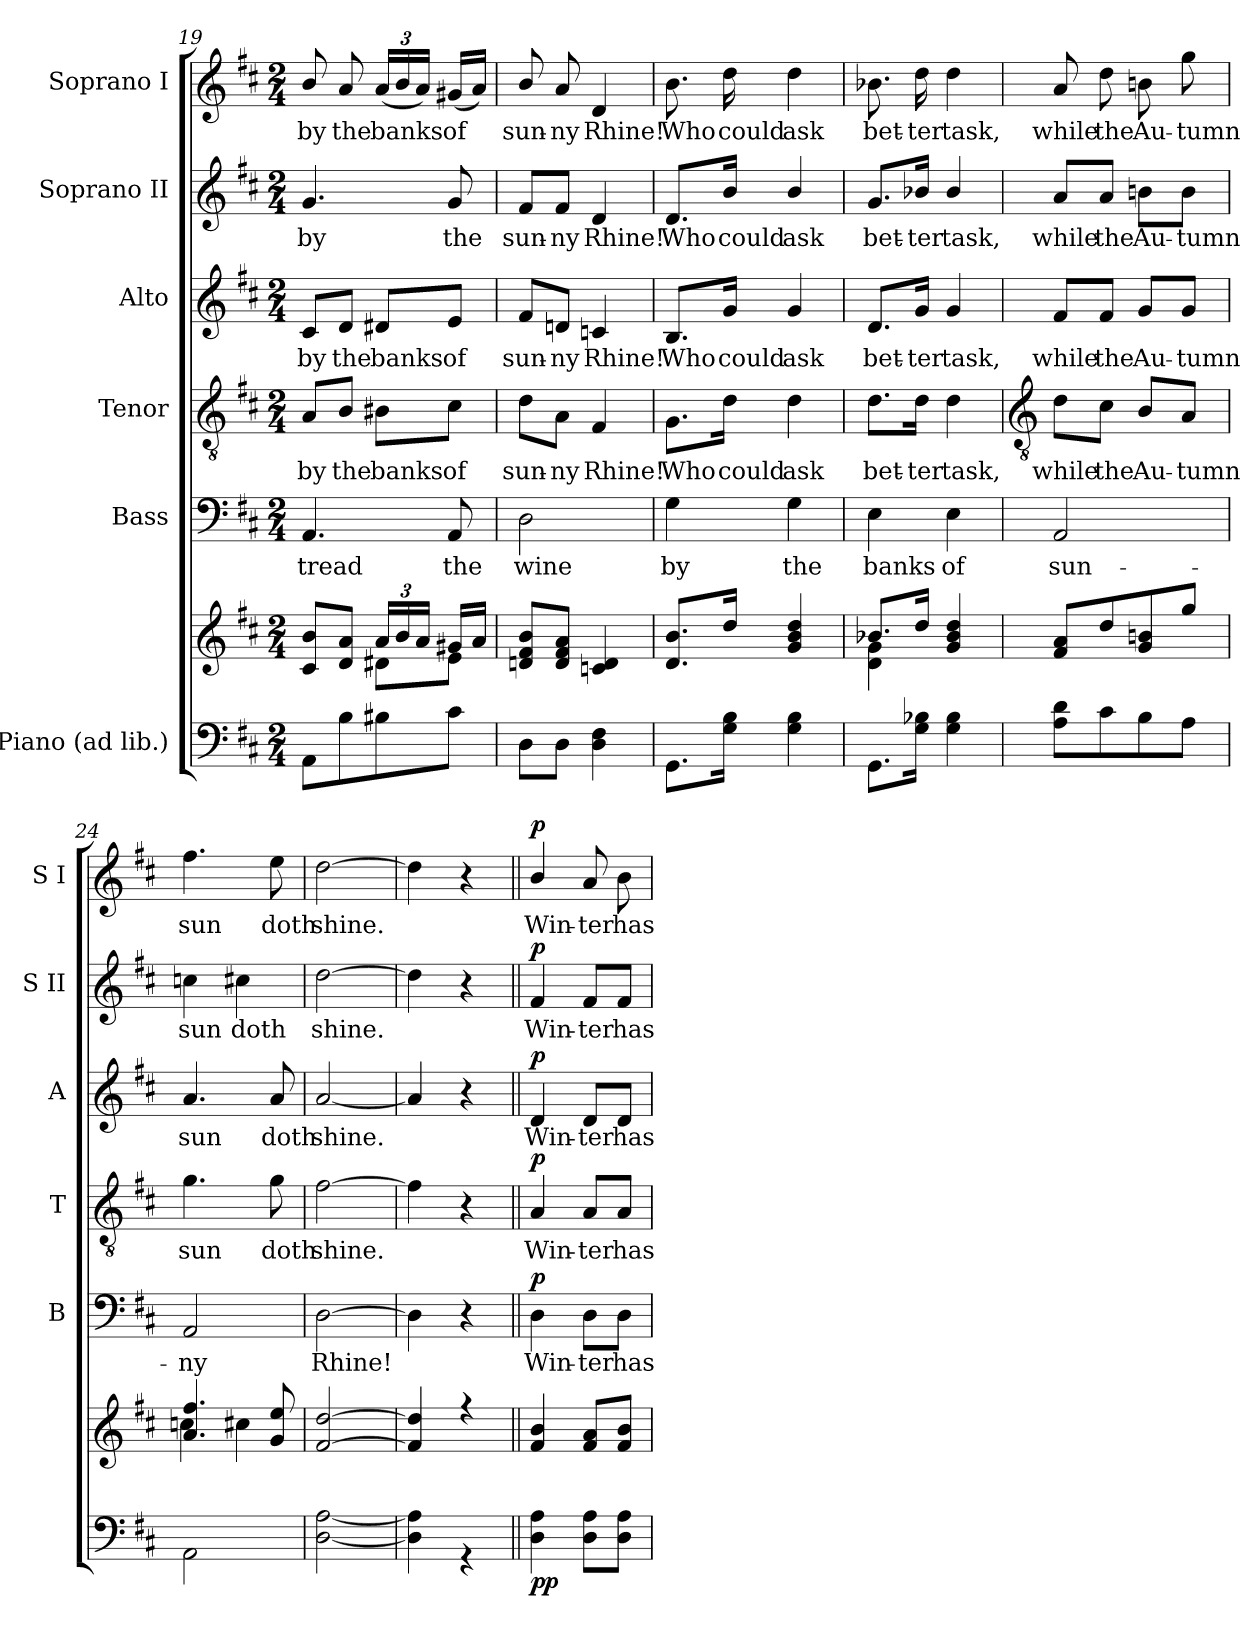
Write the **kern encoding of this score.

**kern	**kern	**dynam	**kern	**text	**dynam	**kern	**text	**dynam	**kern	**text	**dynam	**kern	**text	**dynam	**kern	**text	**dynam
*part6	*part6	*part6	*part5	*part5	*part5	*part4	*part4	*part4	*part3	*part3	*part3	*part2	*part2	*part2	*part1	*part1	*part1
*staff7	*staff6	*staff6/7	*staff5	*staff5	*staff5	*staff4	*staff4	*staff4	*staff3	*staff3	*staff3	*staff2	*staff2	*staff2	*staff1	*staff1	*staff1
*I"Piano (ad lib.)	*	*	*I"Bass	*	*	*I"Tenor	*	*	*I"Alto	*	*	*I"Soprano II	*	*	*I"Soprano I	*	*
*	*	*	*I'B	*	*	*I'T	*	*	*I'A	*	*	*I'S II	*	*	*I'S I	*	*
*clefF4	*clefG2	*	*clefF4	*	*	*clefGv2	*	*	*clefG2	*	*	*clefG2	*	*	*clefG2	*	*
*k[f#c#]	*k[f#c#]	*	*k[f#c#]	*	*	*k[f#c#]	*	*	*k[f#c#]	*	*	*k[f#c#]	*	*	*k[f#c#]	*	*
*D:	*D:	*	*D:	*	*	*D:	*	*	*D:	*	*	*D:	*	*	*D:	*	*
*M2/4	*M2/4	*	*M2/4	*	*	*M2/4	*	*	*M2/4	*	*	*M2/4	*	*	*M2/4	*	*
=19	=19	=19	=19	=19	=19	=19	=19	=19	=19	=19	=19	=19	=19	=19	=19	=19	=19
*	*^	*	*	*	*	*	*	*	*	*	*	*	*	*	*	*	*
!	!	!	!	!	!LO:LY:b	!	!	!LO:LY:b	!	!	!LO:LY:b	!	!	!LO:LY:b	!	!	!LO:LY:b	!
8AAL	8c#/ 8b/L	4ryy	.	4.AA	tread	.	8A/L	by	.	8c#/L	by	.	4.g	by	.	8b/	by	.
!	!	!	!	!	!	!	!	!LO:LY:b	!	!	!LO:LY:b	!	!	!	!	!	!LO:LY:b	!
8B	8d/ 8a/J	.	.	.	.	.	8B/J	the	.	8d/J	the	.	.	.	.	8a	the	.
!	!	!	!	!	!	!	!	!LO:LY:b	!	!	!LO:LY:b	!	!	!	!	!	!LO:LY:b	!
8B#X	24a/LL	8d#X\L	.	.	.	.	8B#X\L	banks	.	8d#X/L	banks	.	.	.	.	(<24aLL	banks	.
.	24b/	.	.	.	.	.	.	.	.	.	.	.	.	.	.	24b	.	.
.	24a/JJ	.	.	.	.	.	.	.	.	.	.	.	.	.	.	24aJJ)	.	.
!	!	!	!	!	!LO:LY:b	!	!	!LO:LY:b	!	!	!LO:LY:b	!	!	!LO:LY:b	!	!	!LO:LY:b	!
8c#J	16g#X/LL	8e\J	.	8AA	the	.	8c#\J	of	.	8e/J	of	.	8g	the	.	(<16g#XLL	of	.
.	16a/JJ	.	.	.	.	.	.	.	.	.	.	.	.	.	.	16aJJ)	.	.
=20	=20	=20	=20	=20	=20	=20	=20	=20	=20	=20	=20	=20	=20	=20	=20	=20	=20	=20
!	!	!LO:N:vis=1	!	!	!LO:LY:b	!	!	!LO:LY:b	!	!	!LO:LY:b	!	!	!LO:LY:b	!	!	!LO:LY:b	!
8DL	8dn/ 8f#/ 8b/L	2ryy	.	2D	wine	.	8d\L	sun-	.	8f#/L	sun-	.	8f#/L	sun-	.	8b/	sun-	.
!	!	!	!	!	!	!	!	!LO:LY:b	!	!	!LO:LY:b	!	!	!LO:LY:b	!	!	!LO:LY:b	!
8DJ	8d/ 8f#/ 8a/J	.	.	.	.	.	8A\J	-ny	.	8dn/J	-ny	.	8f#/J	-ny	.	8a	-ny	.
!	!	!	!	!	!	!	!	!LO:LY:b	!	!	!LO:LY:b	!	!	!LO:LY:b	!	!	!LO:LY:b	!
4D 4F#	4cn/ 4d/	.	.	.	.	.	4F#	Rhine!	.	4cn	Rhine!	.	4d	Rhine!	.	4d	Rhine!	.
=21	=21	=21	=21	=21	=21	=21	=21	=21	=21	=21	=21	=21	=21	=21	=21	=21	=21	=21
!	!	!LO:N:vis=1	!	!	!LO:LY:b	!	!	!LO:LY:b	!	!	!LO:LY:b	!	!	!LO:LY:b	!	!	!LO:LY:b	!
8.GGL	8.d/ 8.b/L	2ryy	.	4G	by	.	8.G\L	Who	.	8.B/L	Who	.	8.d/L	Who	.	8.b	Who	.
!	!	!	!	!	!	!	!	!LO:LY:b	!	!	!LO:LY:b	!	!	!LO:LY:b	!	!	!LO:LY:b	!
16G 16BJ	16dd/J	.	.	.	.	.	16d\Jk	could	.	16g/Jk	could	.	16b/Jk	could	.	16dd	could	.
!	!	!	!	!	!LO:LY:b	!	!	!LO:LY:b	!	!	!LO:LY:b	!	!	!LO:LY:b	!	!	!LO:LY:b	!
4G 4B	4g/ 4b/ 4dd/	.	.	4G	the	.	4d	ask	.	4g	ask	.	4b/	ask	.	4dd	ask	.
=22	=22	=22	=22	=22	=22	=22	=22	=22	=22	=22	=22	=22	=22	=22	=22	=22	=22	=22
!	!	!	!	!	!LO:LY:b	!	!	!LO:LY:b	!	!	!LO:LY:b	!	!	!LO:LY:b	!	!	!LO:LY:b	!
8.GGL	8.b-X/L	4d\ 4g\	.	4E	banks	.	8.d\L	bet-	.	8.d/L	bet-	.	8.g/L	bet-	.	8.b-X	bet-	.
!	!	!	!	!	!	!	!	!LO:LY:b	!	!	!LO:LY:b	!	!	!LO:LY:b	!	!	!LO:LY:b	!
16G 16B-XJ	16dd/J	.	.	.	.	.	16d\Jk	-ter	.	16g/Jk	-ter	.	16b-X/Jk	-ter	.	16dd	-ter	.
!	!	!	!	!	!LO:LY:b	!	!	!LO:LY:b	!	!	!LO:LY:b	!	!	!LO:LY:b	!	!	!LO:LY:b	!
4G 4B-	4g/ 4b-/ 4dd/	4ryy	.	4E	of	.	4d	task,	.	4g	task,	.	4b-/	task,	.	4dd	task,	.
!!LO:LB:g=z
=23	=23	=23	=23	=23	=23	=23	=23	=23	=23	=23	=23	=23	=23	=23	=23	=23	=23	=23
*	*	*	*	*	*	*	*clefGv2	*	*	*	*	*	*	*	*	*	*	*
*^	*	*	*	*	*	*	*	*	*	*	*	*	*	*	*	*	*	*
!	!	!	!LO:N:vis=1	!	!	!LO:LY:b	!	!	!LO:LY:b	!	!	!LO:LY:b	!	!	!LO:LY:b	!	!	!LO:LY:b	!
2ryy	8A\ 8d\L	8f#/ 8a/L	2ryy	.	2AA	sun-	.	8d\L	while	.	8f#/L	while	.	8a/L	while	.	8a	while	.
!	!	!	!	!	!	!	!	!	!LO:LY:b	!	!	!LO:LY:b	!	!	!LO:LY:b	!	!	!LO:LY:b	!
.	8c#\	8dd/	.	.	.	.	.	8c#\J	the	.	8f#/J	the	.	8a/J	the	.	8dd	the	.
!	!	!	!	!	!	!	!	!	!LO:LY:b	!	!	!LO:LY:b	!	!	!LO:LY:b	!	!	!LO:LY:b	!
.	8B\	8g/ 8bn/	.	.	.	.	.	8B/L	Au-	.	8g/L	Au-	.	8bn\L	Au-	.	8bn	Au-	.
!	!	!	!	!	!	!	!	!	!LO:LY:b	!	!	!LO:LY:b	!	!	!LO:LY:b	!	!	!LO:LY:b	!
.	8A\J	8gg/J	.	.	.	.	.	8A/J	-tumn	.	8g/J	-tumn	.	8b\J	-tumn	.	8gg	-tumn	.
=24	=24	=24	=24	=24	=24	=24	=24	=24	=24	=24	=24	=24	=24	=24	=24	=24	=24	=24	=24
!	!	!	!	!	!	!LO:LY:b	!	!	!LO:LY:b	!	!	!LO:LY:b	!	!	!LO:LY:b	!	!	!LO:LY:b	!
2ryy	2AA\	4.a/ 4.ff#/	4ccn\	.	2AA	-ny	.	4.g	sun	.	4.a	sun	.	4ccn	sun	.	4.ff#	sun	.
!	!	!	!	!	!	!	!	!	!	!	!	!	!	!	!LO:LY:b	!	!	!	!
.	.	.	4cc#X\	.	.	.	.	.	.	.	.	.	.	4cc#X	doth	.	.	.	.
!	!	!	!	!	!	!	!	!	!LO:LY:b	!	!	!LO:LY:b	!	!	!	!	!	!LO:LY:b	!
.	.	8g/ 8ee/	.	.	.	.	.	8g	doth	.	8a	doth	.	.	.	.	8ee	doth	.
=25	=25	=25	=25	=25	=25	=25	=25	=25	=25	=25	=25	=25	=25	=25	=25	=25	=25	=25	=25
!	!	!	!	!	!	!LO:LY:b	!	!	!LO:LY:b	!	!	!LO:LY:b	!	!	!LO:LY:b	!	!	!LO:LY:b	!
2ryy	[2D\ [2A\	[2f#/ [2dd/	2ryy	.	[2D	Rhine!	.	[2f#	shine.	.	[2a	shine.	.	[2dd	shine.	.	[2dd	shine.	.
=26	=26	=26	=26	=26	=26	=26	=26	=26	=26	=26	=26	=26	=26	=26	=26	=26	=26	=26	=26
2ryy	4D\] 4A\]	4f#/] 4dd/]	2ryy	.	4D]	.	.	4f#]	.	.	4a]	.	.	4dd]	.	.	4dd]	.	.
.	4r	4r	.	.	4r	.	.	4r	.	.	4r	.	.	4r	.	.	4r	.	.
=27||	=27||	=27||	=27||	=27||	=27||	=27||	=27||	=27||	=27||	=27||	=27||	=27||	=27||	=27||	=27||	=27||	=27||	=27||	=27||
!LO:N:vis=1	!	!	!LO:N:vis=1	!LO:DY:b=2	!	!LO:LY:b	!	!	!LO:LY:b	!	!	!LO:LY:b	!	!	!LO:LY:b	!	!	!LO:LY:b	!
!	!	!	!	!LO:DY:n=1:b	!	!	!LO:DY:b	!	!	!LO:DY:b	!	!	!LO:DY:b	!	!	!LO:DY:b	!	!	!LO:DY:b
2ryy	4D\ 4A\	4f#/ 4b/	2ryy	p p	4D	Win-	p	4A	Win-	p	4d	Win-	p	4f#	Win-	p	4b/	Win-	p
!	!	!	!	!	!	!LO:LY:b	!	!	!LO:LY:b	!	!	!LO:LY:b	!	!	!LO:LY:b	!	!	!LO:LY:b	!
.	8D\ 8A\L	8f#/ 8a/L	.	.	8D\L	-ter	.	8A/L	-ter	.	8d/L	-ter	.	8f#/L	-ter	.	8a	-ter	.
!	!	!	!	!	!	!LO:LY:b	!	!	!LO:LY:b	!	!	!LO:LY:b	!	!	!LO:LY:b	!	!	!LO:LY:b	!
.	8D\ 8A\J	8f#/ 8b/J	.	.	8D\J	has	.	8A/J	has	.	8d/J	has	.	8f#/J	has	.	8b	has	.
*v	*v	*	*	*	*	*	*	*	*	*	*	*	*	*	*	*	*	*	*
*	*v	*v	*	*	*	*	*	*	*	*	*	*	*	*	*	*	*	*
=	=	=	=	=	=	=	=	=	=	=	=	=	=	=	=	=	=
*-	*-	*-	*-	*-	*-	*-	*-	*-	*-	*-	*-	*-	*-	*-	*-	*-	*-
